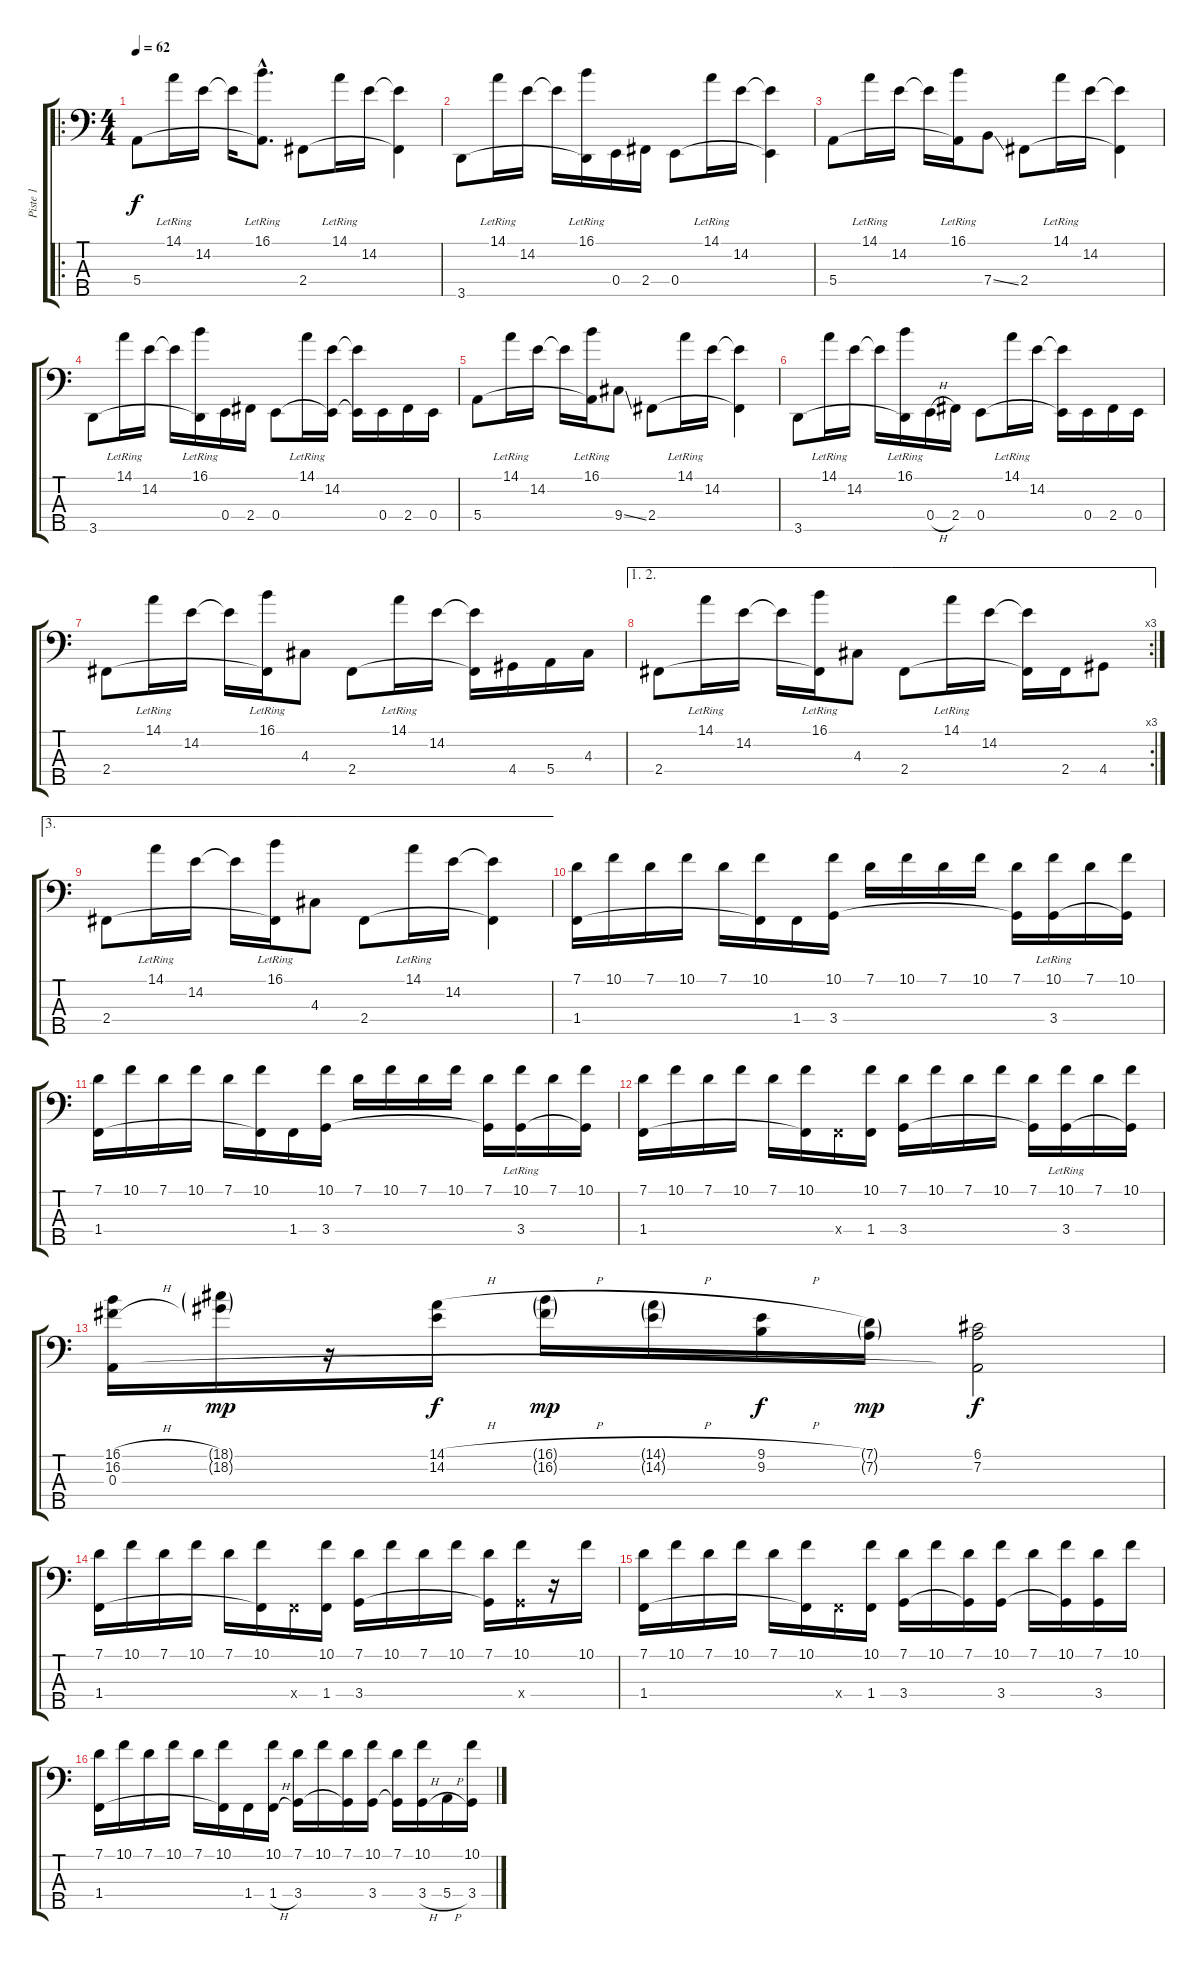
\track ("Piste 1" "Piste 1") {instrument electricbassfinger}
\staff {score tabs}
\tuning (G2 D2 A1 E1 B0) {hide}
\ro
\ts (4 4)
\tempo 62
\clef f4
\ks c
5.4.8{dy f instrument electricbassfinger} 14.1{lr}.16 14.2.16 14.2{t}.16 (16.1{hac lr} 5.4{hac t}).8{d} 2.4.8 14.1{lr}.16 14.2.16 (14.2{t} 2.4{t}).4 |
3.5.8 14.1{lr}.16 14.2.16 14.2{t}.16 (16.1{lr} 3.5{t}).16 0.4.16 2.4.16 0.4.8 14.1{lr}.16 14.2.16 (14.2{t} 0.4{t}).4 |
5.4.8 14.1{lr}.16 14.2.16 14.2{t}.16 (16.1{lr} 5.4{t}).16 7.4{ss}.8 2.4.8 14.1{lr}.16 14.2.16 (14.2{t} 2.4{t}).4 |
3.5.8 14.1{lr}.16 14.2.16 14.2{t}.16 (16.1{lr} 3.5{t}).16 0.4.16 2.4.16 0.4.8 14.1{lr}.16 (14.2 0.4{t}).16 (14.2{t} 0.4{t}).16 0.4.16 2.4.16 0.4.16 |
5.4.8 14.1{lr}.16 14.2.16 14.2{t}.16 (16.1{lr} 5.4{t}).16 9.4{ss}.8 2.4.8 14.1{lr}.16 14.2.16 (14.2{t} 2.4{t}).4 |
3.5.8 14.1{lr}.16 14.2.16 14.2{t}.16 (16.1{lr} 3.5{t}).16 0.4{h}.16 2.4.16 0.4.8 14.1{lr}.16 14.2.16 (14.2{t} 0.4{t}).16 0.4.16 2.4.16 0.4.16 |
2.4.8 14.1{lr}.16 14.2.16 14.2{t}.16 (16.1{lr} 2.4{t}).16 4.3.8 2.4.8 14.1{lr}.16 14.2.16 (14.2{t} 2.4{t}).16 4.4.16 5.4.16 4.3.16 |
\ae (1 2)
\rc 3
2.4.8 14.1{lr}.16 14.2.16 14.2{t}.16 (16.1{lr} 2.4{t}).16 4.3.8 2.4.8 14.1{lr}.16 14.2.16 (14.2{t} 2.4{t}).16 2.4.16 4.4.8 |
\ae 3
2.4.8 14.1{lr}.16 14.2.16 14.2{t}.16 (16.1{lr} 2.4{t}).16 4.3.8 2.4.8 14.1{lr}.16 14.2.16 (14.2{t} 2.4{t}).4 |
(7.1 1.4).16 10.1.16 7.1.16 10.1.16 7.1.16 (10.1 1.4{t}).16 1.4.16 (10.1 3.4).16 7.1.16 10.1.16 7.1.16 10.1.16 (7.1 3.4{t}).16 (10.1 3.4{lr}).16 7.1.16 (10.1 3.4{t}).16 |
(7.1 1.4).16 10.1.16 7.1.16 10.1.16 7.1.16 (10.1 1.4{t}).16 1.4.16 (10.1 3.4).16 7.1.16 10.1.16 7.1.16 10.1.16 (7.1 3.4{t}).16 (10.1 3.4{lr}).16 7.1.16 (10.1 3.4{t}).16 |
(7.1 1.4).16 10.1.16 7.1.16 10.1.16 7.1.16 (10.1 1.4{t}).16 1.4{x}.16 (10.1 1.4).16 (7.1 3.4).16 10.1.16 7.1.16 10.1.16 (7.1 3.4{t}).16 (10.1 3.4{lr}).16 7.1.16 (10.1 3.4{t}).16 |
(16.1{h} 16.2{h} 0.3).16 (18.1{g} 18.2{g}).16{dy mp} r.16 (14.1{h} 14.2).16{dy f} (16.1{h g} 16.2{g}).16{dy mp} (14.1{h g} 14.2{g}).16 (9.1{h} 9.2).16{dy f} (7.1{g} 7.2{g}).16{dy mp} (6.1 7.2 0.3{t}).2{dy f} |
(7.1 1.4).16 10.1.16 7.1.16 10.1.16 7.1.16 (10.1 1.4{t}).16 1.4{x}.16 (10.1 1.4).16 (7.1 3.4).16 10.1.16 7.1.16 10.1.16 (7.1 3.4{t}).16 (10.1 3.4{x}).16 r.16 10.1.16 |
(7.1 1.4).16 10.1.16 7.1.16 10.1.16 7.1.16 (10.1 1.4{t}).16 1.4{x}.16 (10.1 1.4).16 (7.1 3.4).16 10.1.16 (7.1 3.4{t}).16 (10.1 3.4).16 7.1.16 (10.1 3.4{t}).16 (7.1 3.4).16 10.1.16 |
(7.1 1.4).16 10.1.16 7.1.16 10.1.16 7.1.16 (10.1 1.4{t}).16 1.4.16 (10.1 1.4{h}).16 (7.1 3.4).16 10.1.16 (7.1 3.4{t}).16 (10.1 3.4).16 (7.1 3.4{t}).16 (10.1 3.4{h}).16 5.4{h}.16 (10.1 3.4).16
